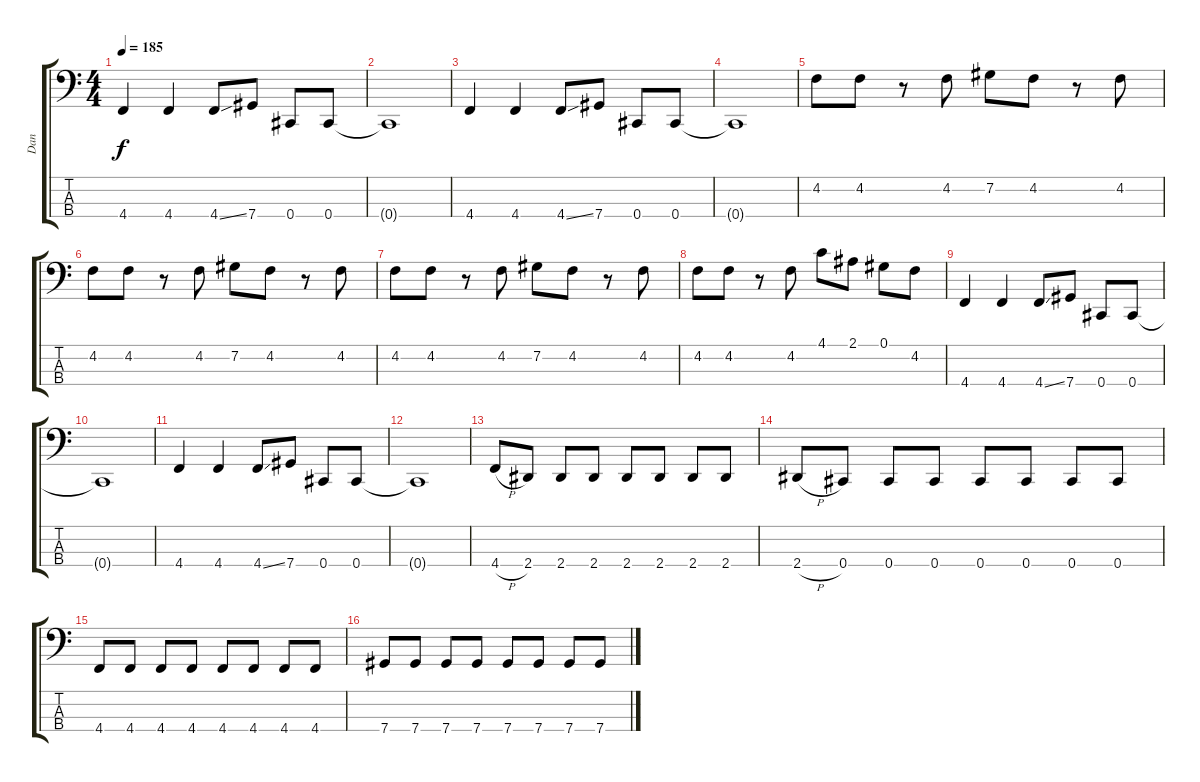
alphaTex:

\track ("Dan" "Dan") {instrument electricbassfinger}
\staff {score tabs}
\tuning (Ab2 Db2 Ab1 Db1) {hide}
\ts (4 4)
\tempo 185
\clef f4
\ks c
4.4.4{dy f} 4.4.4 4.4{ss}.8 7.4.8 0.4.8 0.4.8 |
0.4{t}.1 |
4.4.4 4.4.4 4.4{ss}.8 7.4.8 0.4.8 0.4.8 |
0.4{t}.1 |
4.2.8 4.2.8 r.8 4.2.8 7.2.8 4.2.8 r.8 4.2.8 |
4.2.8 4.2.8 r.8 4.2.8 7.2.8 4.2.8 r.8 4.2.8 |
4.2.8 4.2.8 r.8 4.2.8 7.2.8 4.2.8 r.8 4.2.8 |
4.2.8 4.2.8 r.8 4.2.8 4.1.8 2.1.8 0.1.8 4.2.8 |
4.4.4 4.4.4 4.4{ss}.8 7.4.8 0.4.8 0.4.8 |
0.4{t}.1 |
4.4.4 4.4.4 4.4{ss}.8 7.4.8 0.4.8 0.4.8 |
0.4{t}.1 |
4.4{h}.8 2.4.8 2.4.8 2.4.8 2.4.8 2.4.8 2.4.8 2.4.8 |
2.4{h}.8 0.4.8 0.4.8 0.4.8 0.4.8 0.4.8 0.4.8 0.4.8 |
4.4.8 4.4.8 4.4.8 4.4.8 4.4.8 4.4.8 4.4.8 4.4.8 |
7.4.8 7.4.8 7.4.8 7.4.8 7.4.8 7.4.8 7.4.8 7.4.8
